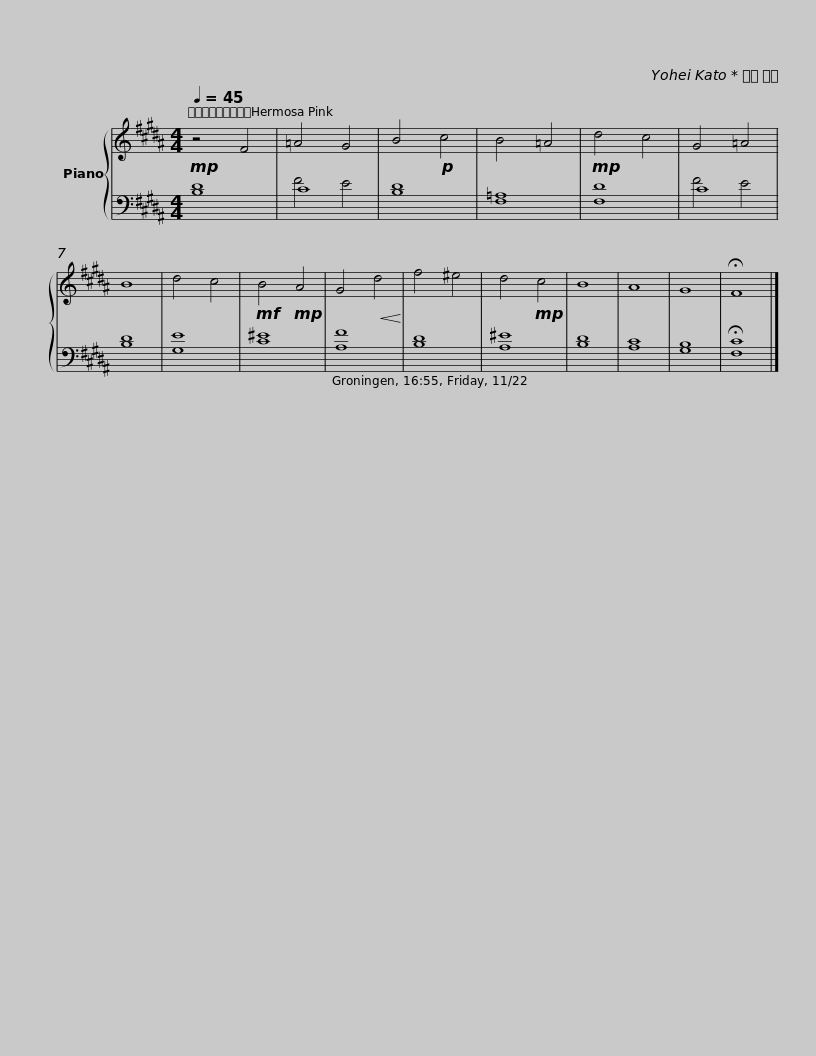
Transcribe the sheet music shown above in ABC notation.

X:1
%%score { 1 | ( 2 3 ) }
L:1/8
Q:1/4=45
M:4/4
I:linebreak $
K:B
V:1 treble
V:2 bass
V:3 bass
V:1
!mp! z4 F4 | =A4 G4 | B4!p! c4 | B4 =A4 |!mp! d4 c4 | %5
 G4 =A4 | B8 | d4 c4 |!mf! B4!mp! A4 |$ G4!<(! d4!<)! | %10
 f4 ^e4 | d4!mp! c4 | B8 | A8 | G8 | %15
 !fermata!F8 |] %16
V:2
 [B,D]8 | C8 | [B,D]8 | [F,=A,]8 | [F,D]8 | %5
 C8 | [B,D]8 | [G,E]8 | [C^E]8 |$ [A,F]8 | %10
 [B,D]8 | [A,^E]8 | [B,D]8 | [A,C]8 | [G,B,]8 | %15
 !fermata![F,C]8 |] %16
V:3
 x8 | F4 E4 | x8 | x8 | x8 | %5
 F4 E4 | x8 | x8 | x8 |$ x8 | %10
 x8 | x8 | x8 | x8 | x8 | %15
 x8 |] %16
